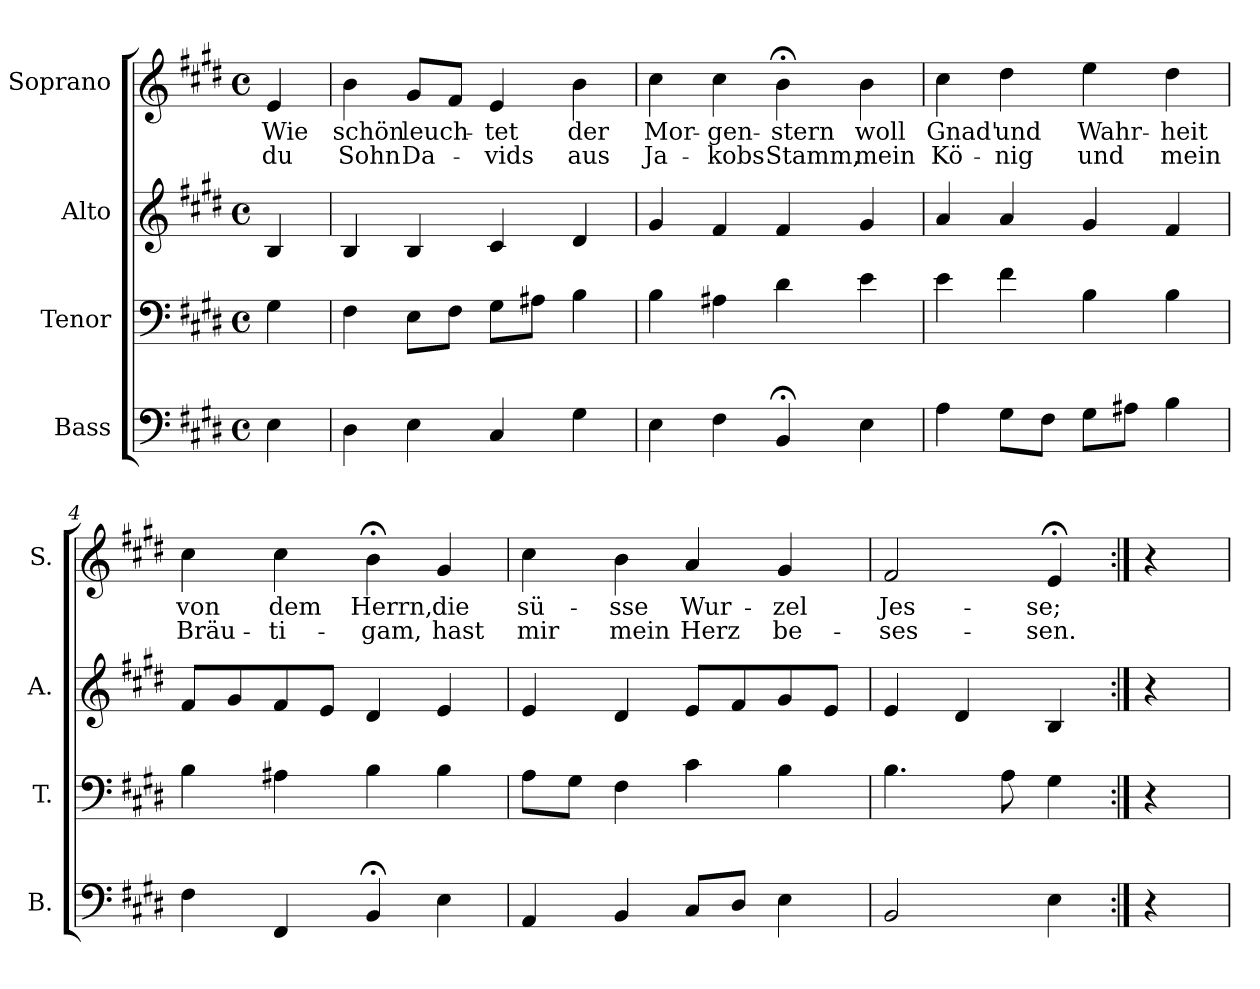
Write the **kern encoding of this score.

**kern	**kern	**kern	**kern	**text	**text
*part4	*part3	*part2	*part1	*part1	*part1
*staff4	*staff3	*staff2	*staff1	*staff1	*staff1
*I"Bass	*I"Tenor	*I"Alto	*I"Soprano	*	*
*I'B.	*I'T.	*I'A.	*I'S.	*	*
*clefF4	*clefF4	*clefG2	*clefG2	*	*
*k[f#c#g#d#]	*k[f#c#g#d#]	*k[f#c#g#d#]	*k[f#c#g#d#]	*	*
*E:	*E:	*E:	*E:	*	*
*M4/4	*M4/4	*M4/4	*M4/4	*	*
*met(c)	*met(c)	*met(c)	*met(c)	*	*
=	=	=	=	=	=
4E\	4G#\	4B/	4e/	Wie	du
=1	=1	=1	=1	=1	=1
4D#\	4F#\	4B/	4b\	schön	Sohn
4E\	8E\L	4B/	8g#/L	leuch-	Da-
.	8F#\J	.	8f#/J	.	.
4C#/	8G#\L	4c#/	4e/	-tet	-vids
.	8A#X\J	.	.	.	.
4G#\	4B\	4d#/	4b\	der	aus
=2	=2	=2	=2	=2	=2
4E\	4B\	4g#/	4cc#\	Mor-	Ja-
4F#\	4A#X\	4f#/	4cc#\	-gen-	-kobs
4BB;</	4d#\	4f#/	4b;<\	-stern	Stamm,
4E\	4e\	4g#/	4b\	woll	mein
=3	=3	=3	=3	=3	=3
4A\	4e\	4a/	4cc#\	Gnad'	Kö-
8G#\L	4f#\	4a/	4dd#\	und	-nig
8F#\J	.	.	.	.	.
8G#\L	4B\	4g#/	4ee\	Wahr-	und
8A#X\J	.	.	.	.	.
4B\	4B\	4f#/	4dd#\	-heit	mein
!!LO:LB:g=z
=4	=4	=4	=4	=4	=4
4F#\	4B\	8f#/L	4cc#\	von	Bräu-
.	.	8g#/	.	.	.
4FF#/	4A#X\	8f#/	4cc#\	dem	-ti-
.	.	8e/J	.	.	.
4BB;</	4B\	4d#/	4b;<\	Herrn,	-gam,
4E\	4B\	4e/	4g#/	die	hast
=5	=5	=5	=5	=5	=5
4AA/	8A\L	4e/	4cc#\	sü-	mir
.	8G#\J	.	.	.	.
4BB/	4F#\	4d#/	4b\	-sse	mein
8C#/L	4c#\	8e/L	4a/	Wur-	Herz
8D#/J	.	8f#/	.	.	.
4E\	4B\	8g#/	4g#/	-zel	be-
.	.	8e/J	.	.	.
=6	=6	=6	=6	=6	=6
2BB/	4.B\	4e/	2f#/	Jes-	-ses-
.	.	4d#/	.	.	.
.	8A\	.	.	.	.
4E\	4G#\	4B/	4e;</	-se;	-sen.
=6a:|!	=6a:|!	=6a:|!	=6a:|!	=6a:|!	=6a:|!
4r	4r	4r	4r	.	.
=	=	=	=	=	=
*-	*-	*-	*-	*-	*-
